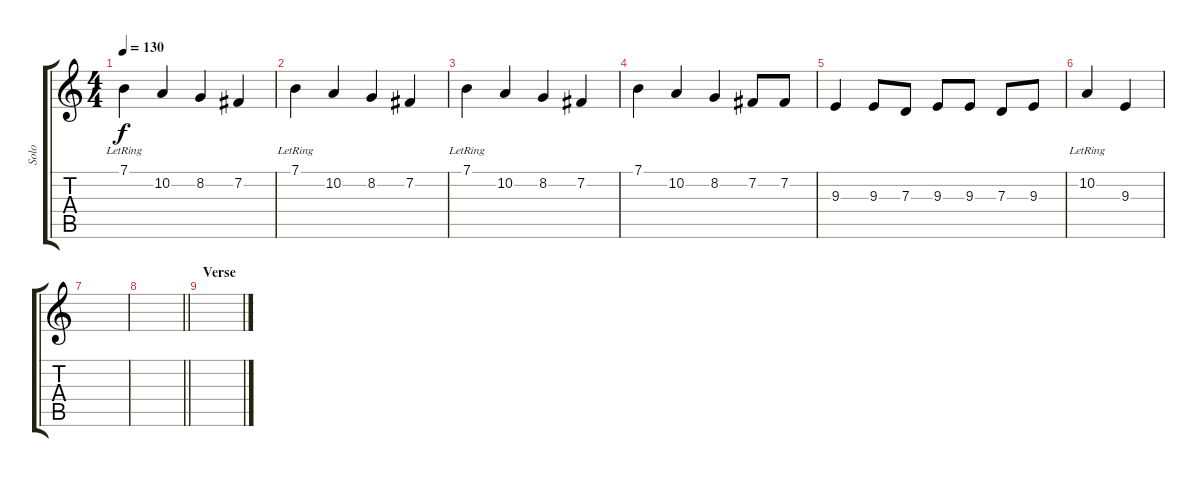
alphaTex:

\track ("Solo" "Solo") {instrument vibraphone}
\staff {score tabs}
\tuning (E4 B3 G3 D3 A2 E2) {hide}
\ts (4 4)
\tempo 130
\clef g2
\ks c
7.1{lr}.4{dy f} 10.2.4 8.2.4 7.2.4 |
7.1{lr}.4 10.2.4 8.2.4 7.2.4 |
7.1{lr}.4 10.2.4 8.2.4 7.2.4 |
7.1.4 10.2.4 8.2.4 7.2.8 7.2.8 |
9.3.4 9.3.8 7.3.8 9.3.8 9.3.8 7.3.8 9.3.8 |
10.2{lr}.4 9.3.4 |
|
\barLineRight lightlight
|
\section ("" "Verse")
